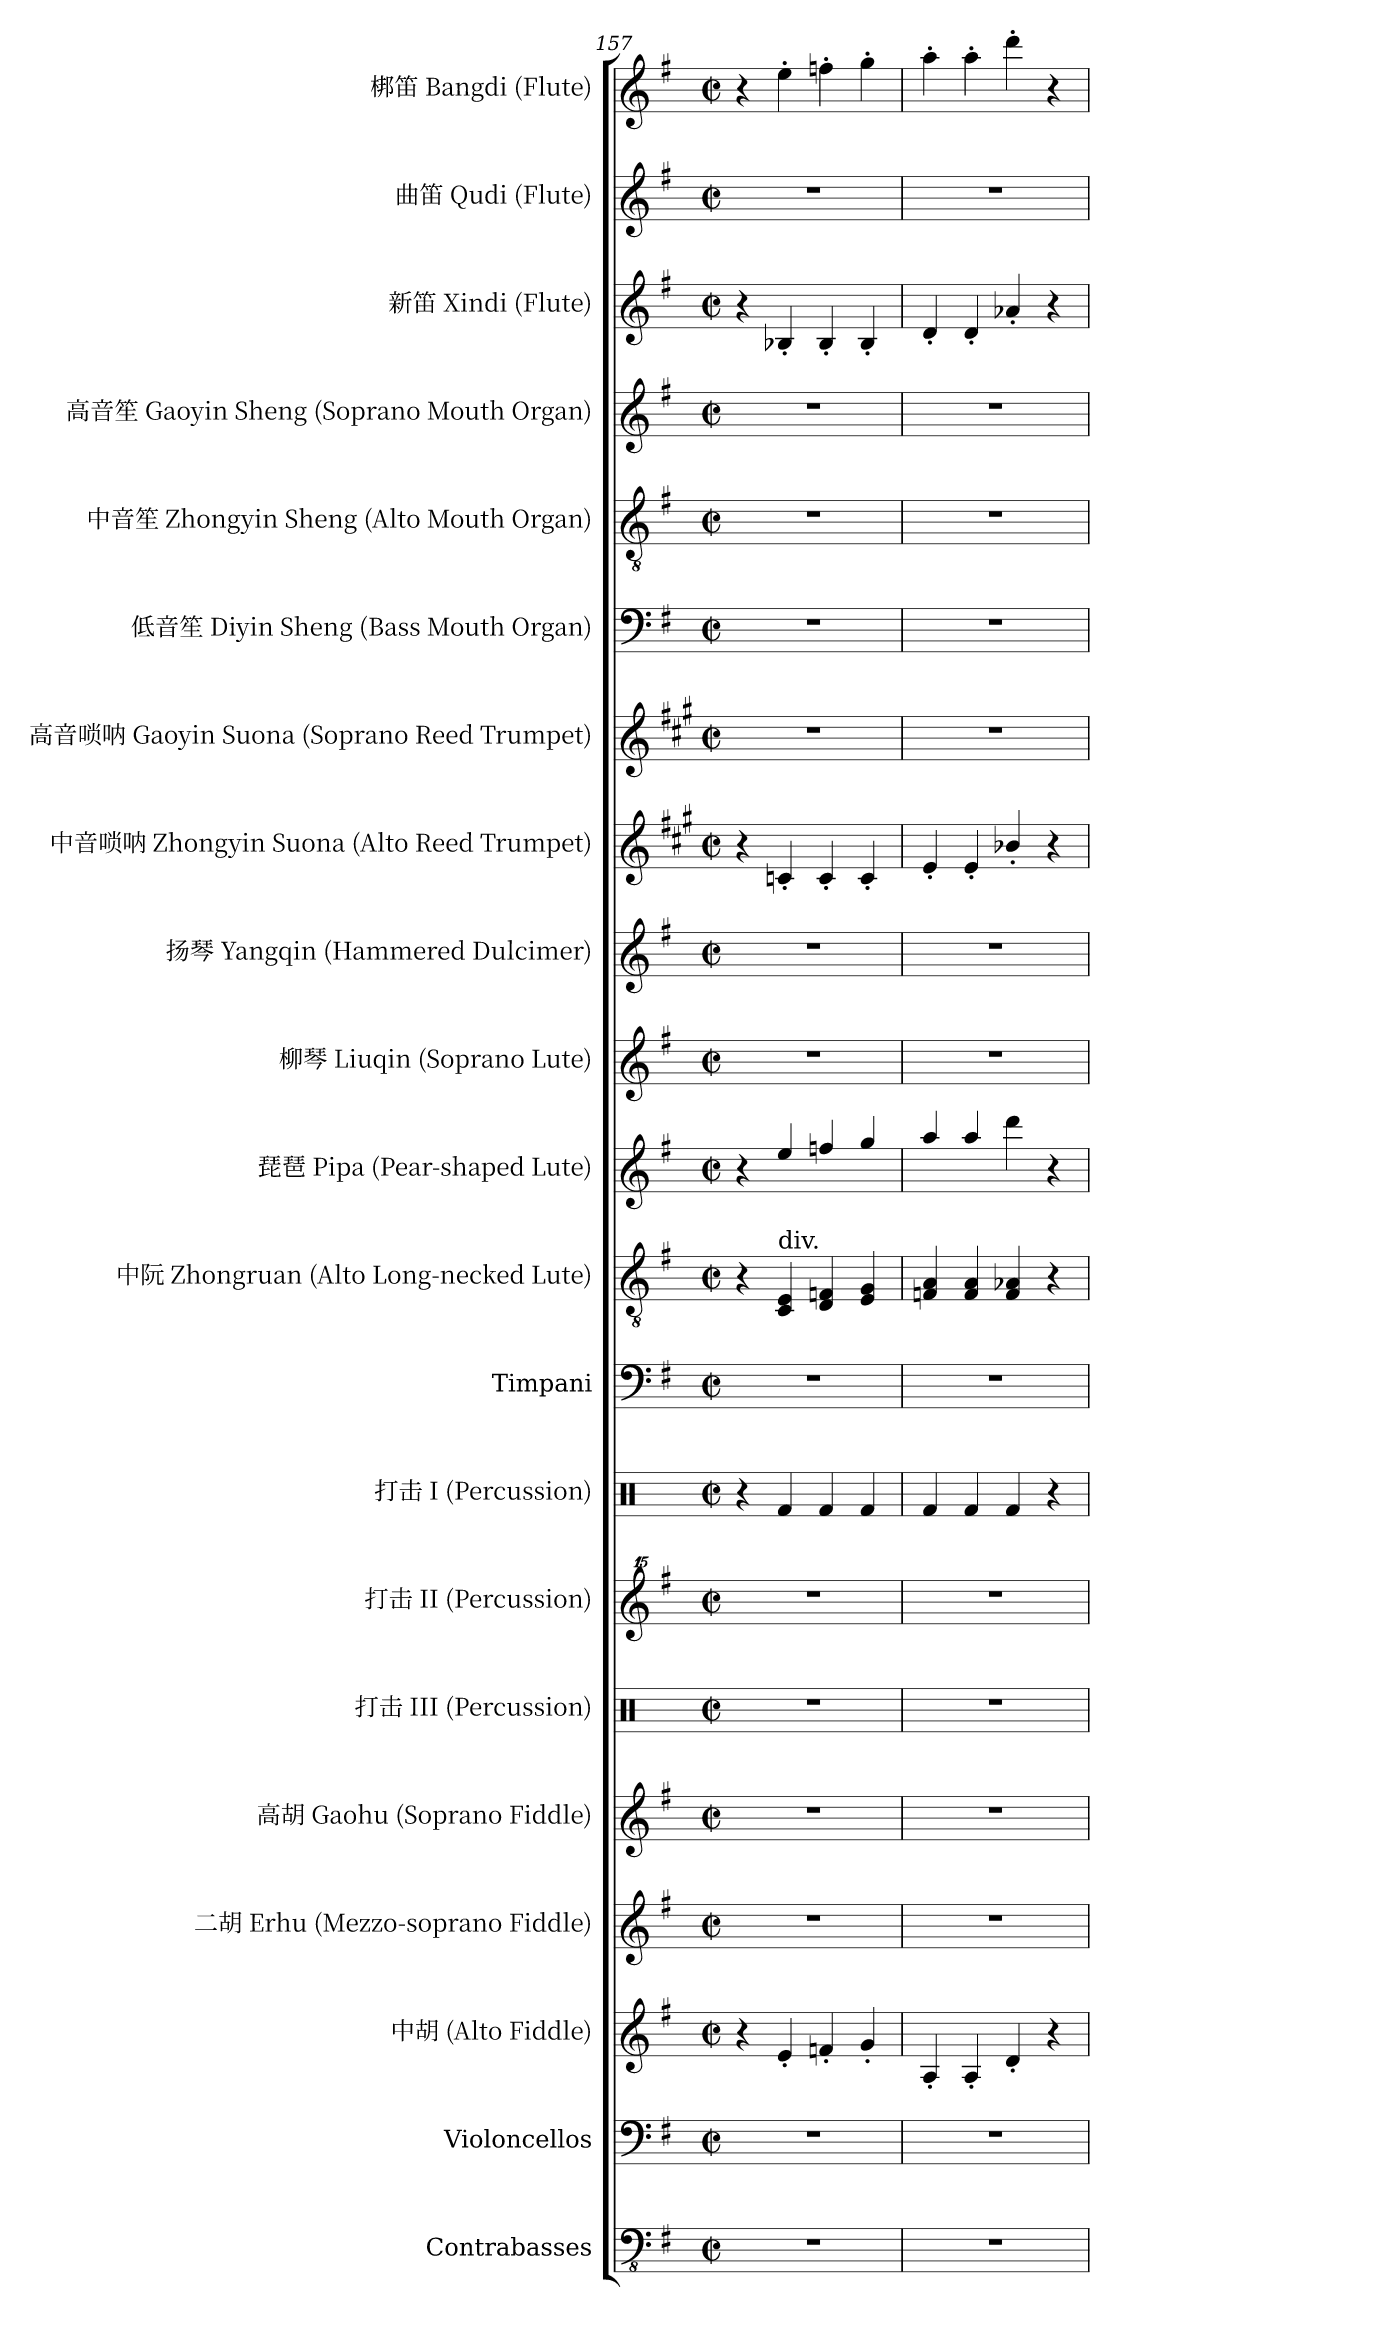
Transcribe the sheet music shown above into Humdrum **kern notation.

**kern	**kern	**kern	**kern	**kern	**kern	**kern	**kern	**kern	**kern	**kern	**kern	**kern	**kern	**kern	**kern	**kern	**kern	**kern	**kern	**kern
*part21	*part20	*part19	*part18	*part17	*part16	*part15	*part14	*part13	*part12	*part11	*part10	*part9	*part8	*part7	*part6	*part5	*part4	*part3	*part2	*part1
*staff21	*staff20	*staff19	*staff18	*staff17	*staff16	*staff15	*staff14	*staff13	*staff12	*staff11	*staff10	*staff9	*staff8	*staff7	*staff6	*staff5	*staff4	*staff3	*staff2	*staff1
*I"Contrabasses	*I"Violoncellos	*I"中胡 (Alto Fiddle)	*I"二胡 Erhu (Mezzo-soprano Fiddle)	*I"高胡 Gaohu (Soprano Fiddle)	*I"打击 III (Percussion)	*I"打击 II (Percussion)	*I"打击 I (Percussion)	*I"Timpani	*I"中阮 Zhongruan (Alto Long-necked Lute)	*I"琵琶 Pipa (Pear-shaped Lute)	*I"柳琴 Liuqin (Soprano Lute)	*I"扬琴 Yangqin  (Hammered Dulcimer)	*I"中音唢呐 Zhongyin Suona (Alto Reed Trumpet)	*I"高音唢呐 Gaoyin Suona (Soprano Reed Trumpet)	*I"低音笙 Diyin Sheng (Bass Mouth Organ)	*I"中音笙 Zhongyin Sheng (Alto Mouth Organ)	*I"高音笙 Gaoyin Sheng (Soprano Mouth Organ)	*I"新笛 Xindi (Flute)	*I"曲笛 Qudi (Flute)	*I"梆笛 Bangdi (Flute)
*I'Cbs.	*I'Vcs.	*	*	*	*I'打击 III	*I'打击 II	*I'打击 I	*I'Timp.	*	*	*	*	*	*	*	*	*	*	*	*
!!LO:PB:g=z
*clefFv4	*clefF4	*clefG2	*clefG2	*clefG2	*clefX	*clefG^^2	*clefX	*clefF4	*clefGv2	*clefG2	*clefG2	*clefG2	*clefG2	*clefG2	*clefF4	*clefGv2	*clefG2	*clefG2	*clefG2	*clefG2
*	*	*	*	*	*	*	*	*	*	*ITrd7c12	*	*	*ITrd1c2	*ITrd1c2	*	*	*	*	*	*
*k[f#]	*k[f#]	*k[f#]	*k[f#]	*k[f#]	*k[]	*k[f#]	*k[]	*k[f#]	*k[f#]	*k[f#]	*k[f#]	*k[f#]	*k[f#]	*k[f#]	*k[f#]	*k[f#]	*k[f#]	*k[f#]	*k[f#]	*k[f#]
*M2/2	*M2/2	*M2/2	*M2/2	*M2/2	*M2/2	*M2/2	*M2/2	*M2/2	*M2/2	*M2/2	*M2/2	*M2/2	*M2/2	*M2/2	*M2/2	*M2/2	*M2/2	*M2/2	*M2/2	*M2/2
*met(c|)	*met(c|)	*met(c|)	*met(c|)	*met(c|)	*met(c|)	*met(c|)	*met(c|)	*met(c|)	*met(c|)	*met(c|)	*met(c|)	*met(c|)	*met(c|)	*met(c|)	*met(c|)	*met(c|)	*met(c|)	*met(c|)	*met(c|)	*met(c|)
=157	=157	=157	=157	=157	=157	=157	=157	=157	=157	=157	=157	=157	=157	=157	=157	=157	=157	=157	=157	=157
1r	1r	4r	1r	1r	1r	1r	4r	1r	4r	4r	1r	1r	4r	1r	1r	1r	1r	4r	1r	4r
!	!	!	!	!	!	!	!	!	!LO:TX:a:t=div.	!	!	!	!	!	!	!	!	!	!	!
.	.	4e'/	.	.	.	.	4Rf/	.	4C/ 4E/	4e/	.	.	4B-X'/	.	.	.	.	4B-X'/	.	4ee'\
.	.	4fn'/	.	.	.	.	4Rf/	.	4D/ 4Fn/	4fn/	.	.	4B-'/	.	.	.	.	4B-'/	.	4ffn'\
.	.	4g'/	.	.	.	.	4Rf/	.	4E/ 4G/	4g/	.	.	4B-'/	.	.	.	.	4B-'/	.	4gg'\
=158	=158	=158	=158	=158	=158	=158	=158	=158	=158	=158	=158	=158	=158	=158	=158	=158	=158	=158	=158	=158
1r	1r	4A'/	1r	1r	1r	1r	4Rf/	1r	4Fn/ 4A/	4a/	1r	1r	4d'/	1r	1r	1r	1r	4d'/	1r	4aa'\
.	.	4A'/	.	.	.	.	4Rf/	.	4F/ 4A/	4a/	.	.	4d'/	.	.	.	.	4d'/	.	4aa'\
.	.	4d'/	.	.	.	.	4Rf/	.	4F/ 4A-X/	4dd\	.	.	4a-X'/	.	.	.	.	4a-X'/	.	4ddd'\
.	.	4r	.	.	.	.	4r	.	4r	4r	.	.	4r	.	.	.	.	4r	.	4r
=	=	=	=	=	=	=	=	=	=	=	=	=	=	=	=	=	=	=	=	=
*-	*-	*-	*-	*-	*-	*-	*-	*-	*-	*-	*-	*-	*-	*-	*-	*-	*-	*-	*-	*-
